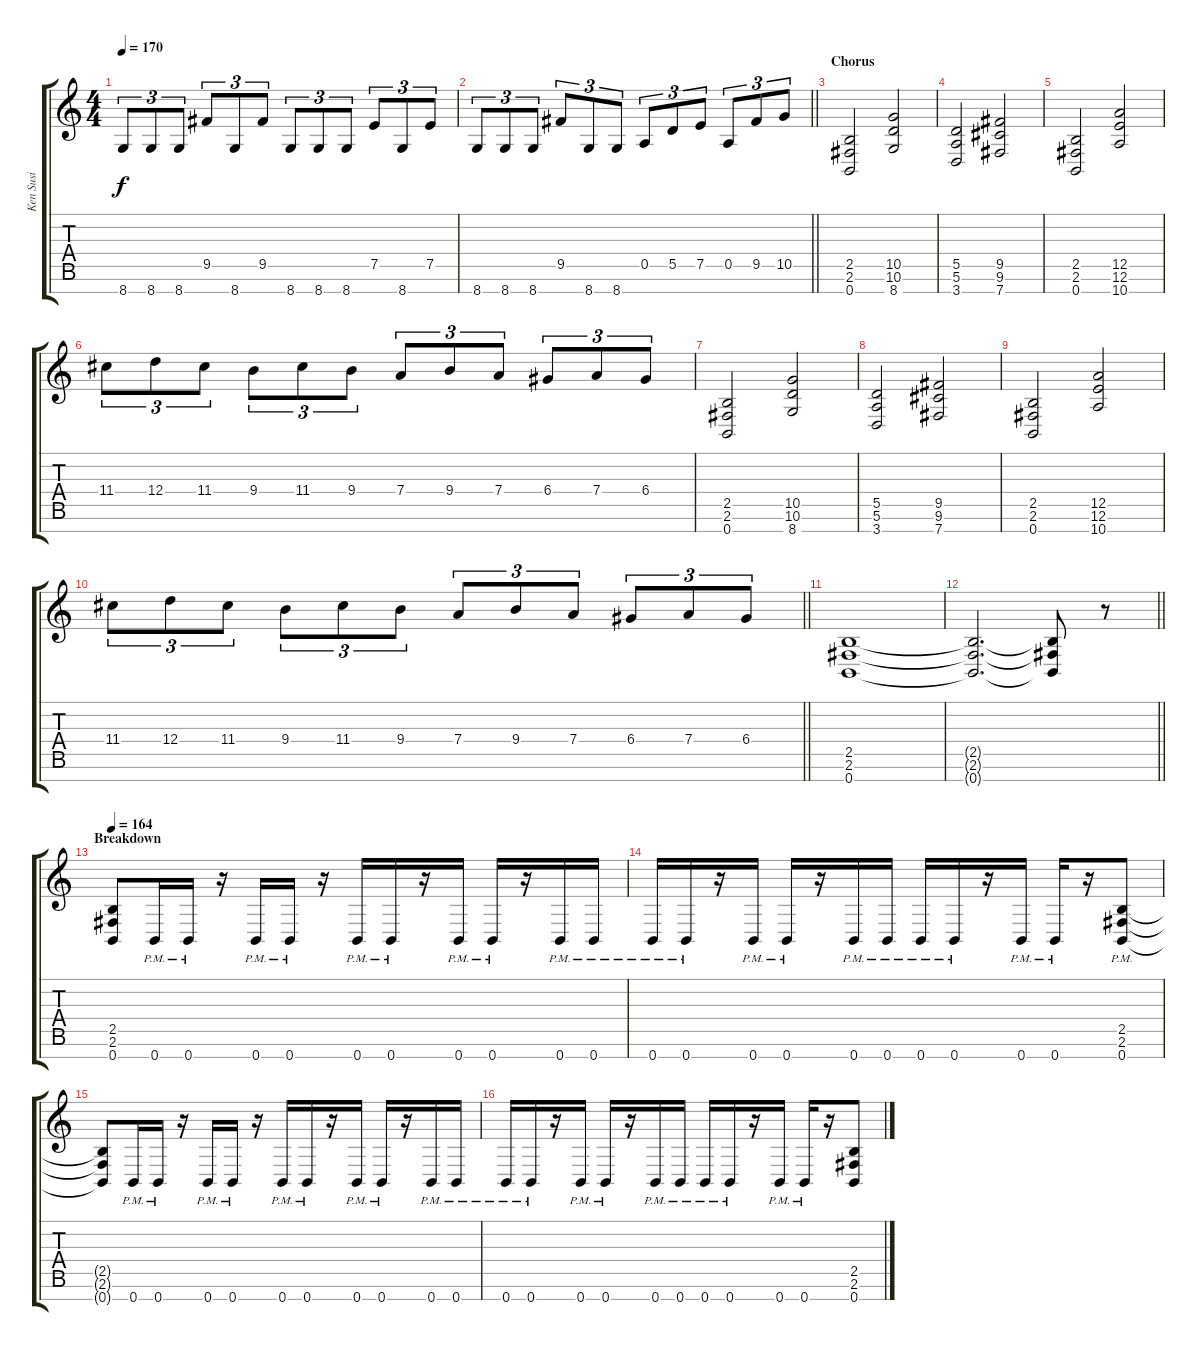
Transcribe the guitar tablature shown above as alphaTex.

\track ("Ken Susi" "Ken Susi") {instrument overdrivenguitar}
\staff {score tabs}
\tuning (E4 B3 G3 D3 A2 E2 B1) {hide}
\ts (4 4)
\tempo 170
\clef g2
\ks c
8.7.8{tu (3 2) dy f} 8.7.8{tu (3 2)} 8.7.8{tu (3 2)} 9.5.8{tu (3 2)} 8.7.8{tu (3 2)} 9.5.8{tu (3 2)} 8.7.8{tu (3 2)} 8.7.8{tu (3 2)} 8.7.8{tu (3 2)} 7.5.8{tu (3 2)} 8.7.8{tu (3 2)} 7.5.8{tu (3 2)} |
\barLineRight lightlight
8.7.8{tu (3 2)} 8.7.8{tu (3 2)} 8.7.8{tu (3 2)} 9.5.8{tu (3 2)} 8.7.8{tu (3 2)} 8.7.8{tu (3 2)} 0.5.8{tu (3 2)} 5.5.8{tu (3 2)} 7.5.8{tu (3 2)} 0.5.8{tu (3 2)} 9.5.8{tu (3 2)} 10.5.8{tu (3 2)} |
\section ("" "Chorus")
(2.5 2.6 0.7).2 (10.5 10.6 8.7).2 |
(5.5 5.6 3.7).2 (9.5 9.6 7.7).2 |
(2.5 2.6 0.7).2 (12.5 12.6 10.7).2 |
11.4.8{tu (3 2)} 12.4.8{tu (3 2)} 11.4.8{tu (3 2)} 9.4.8{tu (3 2)} 11.4.8{tu (3 2)} 9.4.8{tu (3 2)} 7.4.8{tu (3 2)} 9.4.8{tu (3 2)} 7.4.8{tu (3 2)} 6.4.8{tu (3 2)} 7.4.8{tu (3 2)} 6.4.8{tu (3 2)} |
(2.5 2.6 0.7).2 (10.5 10.6 8.7).2 |
(5.5 5.6 3.7).2 (9.5 9.6 7.7).2 |
(2.5 2.6 0.7).2 (12.5 12.6 10.7).2 |
\barLineRight lightlight
11.4.8{tu (3 2)} 12.4.8{tu (3 2)} 11.4.8{tu (3 2)} 9.4.8{tu (3 2)} 11.4.8{tu (3 2)} 9.4.8{tu (3 2)} 7.4.8{tu (3 2)} 9.4.8{tu (3 2)} 7.4.8{tu (3 2)} 6.4.8{tu (3 2)} 7.4.8{tu (3 2)} 6.4.8{tu (3 2)} |
(2.5 2.6 0.7).1 |
\barLineRight lightlight
(2.5{t} 2.6{t} 0.7{t}).2{d} (2.5{t} 2.6{t} 0.7{t}).8 r.8 |
\section ("" "Breakdown")
\tempo 164
(2.5 2.6 0.7).8 0.7{pm}.16 0.7{pm}.16 r.16 0.7{pm}.16 0.7{pm}.16 r.16 0.7{pm}.16 0.7{pm}.16 r.16 0.7{pm}.16 0.7{pm}.16 r.16 0.7{pm}.16 0.7{pm}.16 |
0.7{pm}.16 0.7{pm}.16 r.16 0.7{pm}.16 0.7{pm}.16 r.16 0.7{pm}.16 0.7{pm}.16 0.7{pm}.16 0.7{pm}.16 r.16 0.7{pm}.16 0.7{pm}.16 r.16 (2.5{pm} 2.6{pm} 0.7{pm}).8 |
(2.5{t} 2.6{t} 0.7{t}).8 0.7{pm}.16 0.7{pm}.16 r.16 0.7{pm}.16 0.7{pm}.16 r.16 0.7{pm}.16 0.7{pm}.16 r.16 0.7{pm}.16 0.7{pm}.16 r.16 0.7{pm}.16 0.7{pm}.16 |
0.7{pm}.16 0.7{pm}.16 r.16 0.7{pm}.16 0.7{pm}.16 r.16 0.7{pm}.16 0.7{pm}.16 0.7{pm}.16 0.7{pm}.16 r.16 0.7{pm}.16 0.7{pm}.16 r.16 (2.5 2.6 0.7).8
